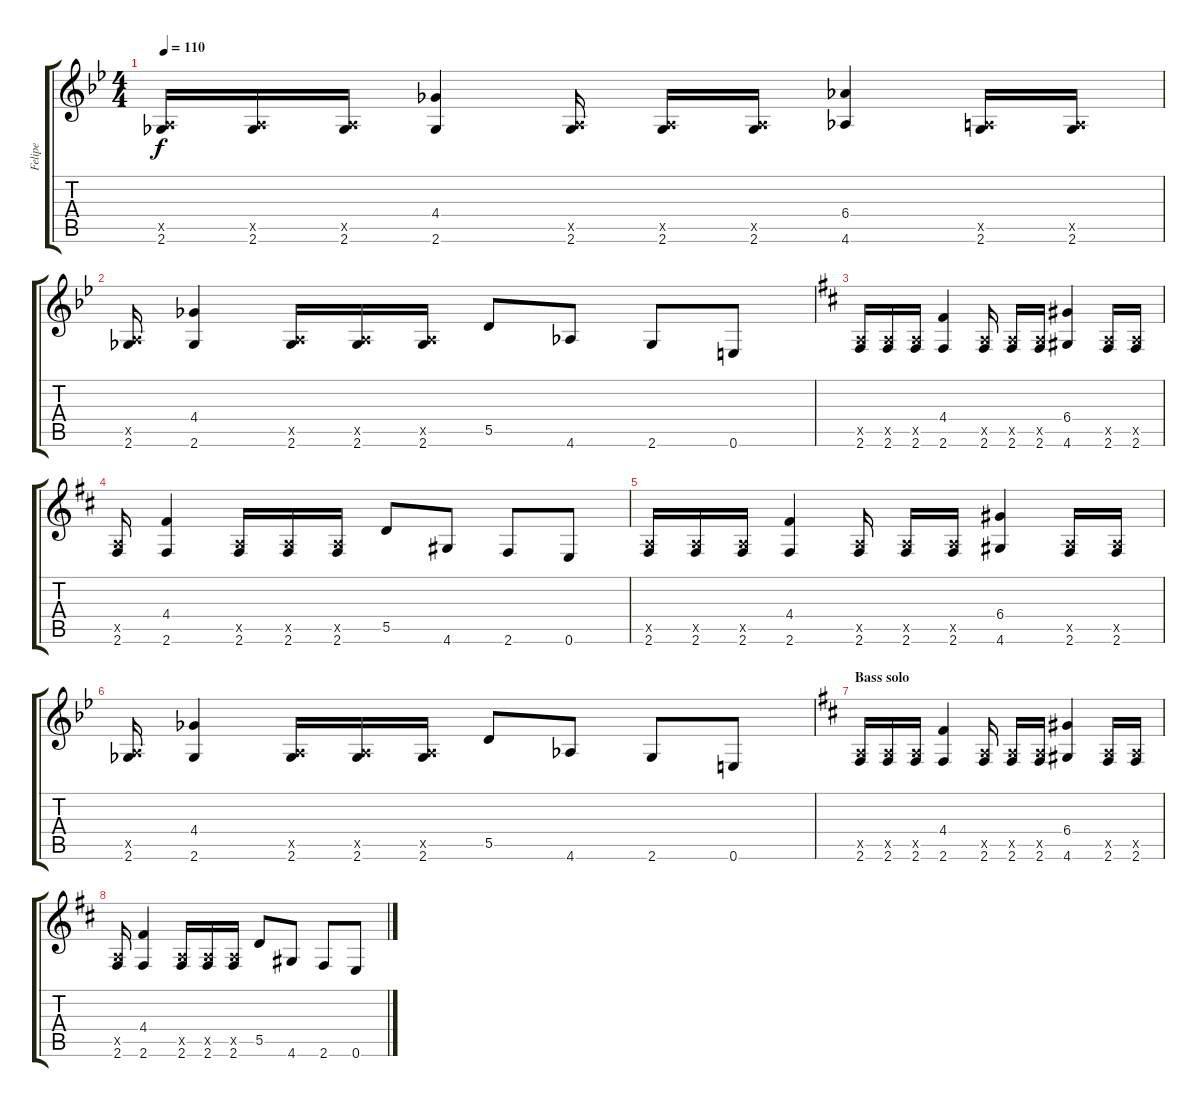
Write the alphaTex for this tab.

\track ("Felipe" "Felipe") {instrument overdrivenguitar}
\staff {score tabs}
\tuning (E4 B3 G3 D3 A2 E2) {hide}
\ts (4 4)
\tempo 110
\clef g2
\ks bb
(0.5{x} 2.6).16{dy f} (0.5{x} 2.6).16 (0.5{x} 2.6).16 (4.4 2.6).4 (0.5{x} 2.6).16 (0.5{x} 2.6).16 (0.5{x} 2.6).16 (6.4 4.6).4 (0.5{x} 2.6).16 (0.5{x} 2.6).16 |
(0.5{x} 2.6).16 (4.4 2.6).4 (0.5{x} 2.6).16 (0.5{x} 2.6).16 (0.5{x} 2.6).16 5.5.8 4.6.8 2.6.8 0.6.8 |
\ks bminor
(0.5{x} 2.6).16 (0.5{x} 2.6).16 (0.5{x} 2.6).16 (4.4 2.6).4 (0.5{x} 2.6).16 (0.5{x} 2.6).16 (0.5{x} 2.6).16 (6.4 4.6).4 (0.5{x} 2.6).16 (0.5{x} 2.6).16 |
(0.5{x} 2.6).16 (4.4 2.6).4 (0.5{x} 2.6).16 (0.5{x} 2.6).16 (0.5{x} 2.6).16 5.5.8 4.6.8 2.6.8 0.6.8 |
(0.5{x} 2.6).16 (0.5{x} 2.6).16 (0.5{x} 2.6).16 (4.4 2.6).4 (0.5{x} 2.6).16 (0.5{x} 2.6).16 (0.5{x} 2.6).16 (6.4 4.6).4 (0.5{x} 2.6).16 (0.5{x} 2.6).16 |
\ks bb
(0.5{x} 2.6).16 (4.4 2.6).4 (0.5{x} 2.6).16 (0.5{x} 2.6).16 (0.5{x} 2.6).16 5.5.8 4.6.8 2.6.8 0.6.8 |
\section ("" "Bass solo")
\ks bminor
(0.5{x} 2.6).16 (0.5{x} 2.6).16 (0.5{x} 2.6).16 (4.4 2.6).4 (0.5{x} 2.6).16 (0.5{x} 2.6).16 (0.5{x} 2.6).16 (6.4 4.6).4 (0.5{x} 2.6).16 (0.5{x} 2.6).16 |
(0.5{x} 2.6).16 (4.4 2.6).4 (0.5{x} 2.6).16 (0.5{x} 2.6).16 (0.5{x} 2.6).16 5.5.8 4.6.8 2.6.8 0.6.8
